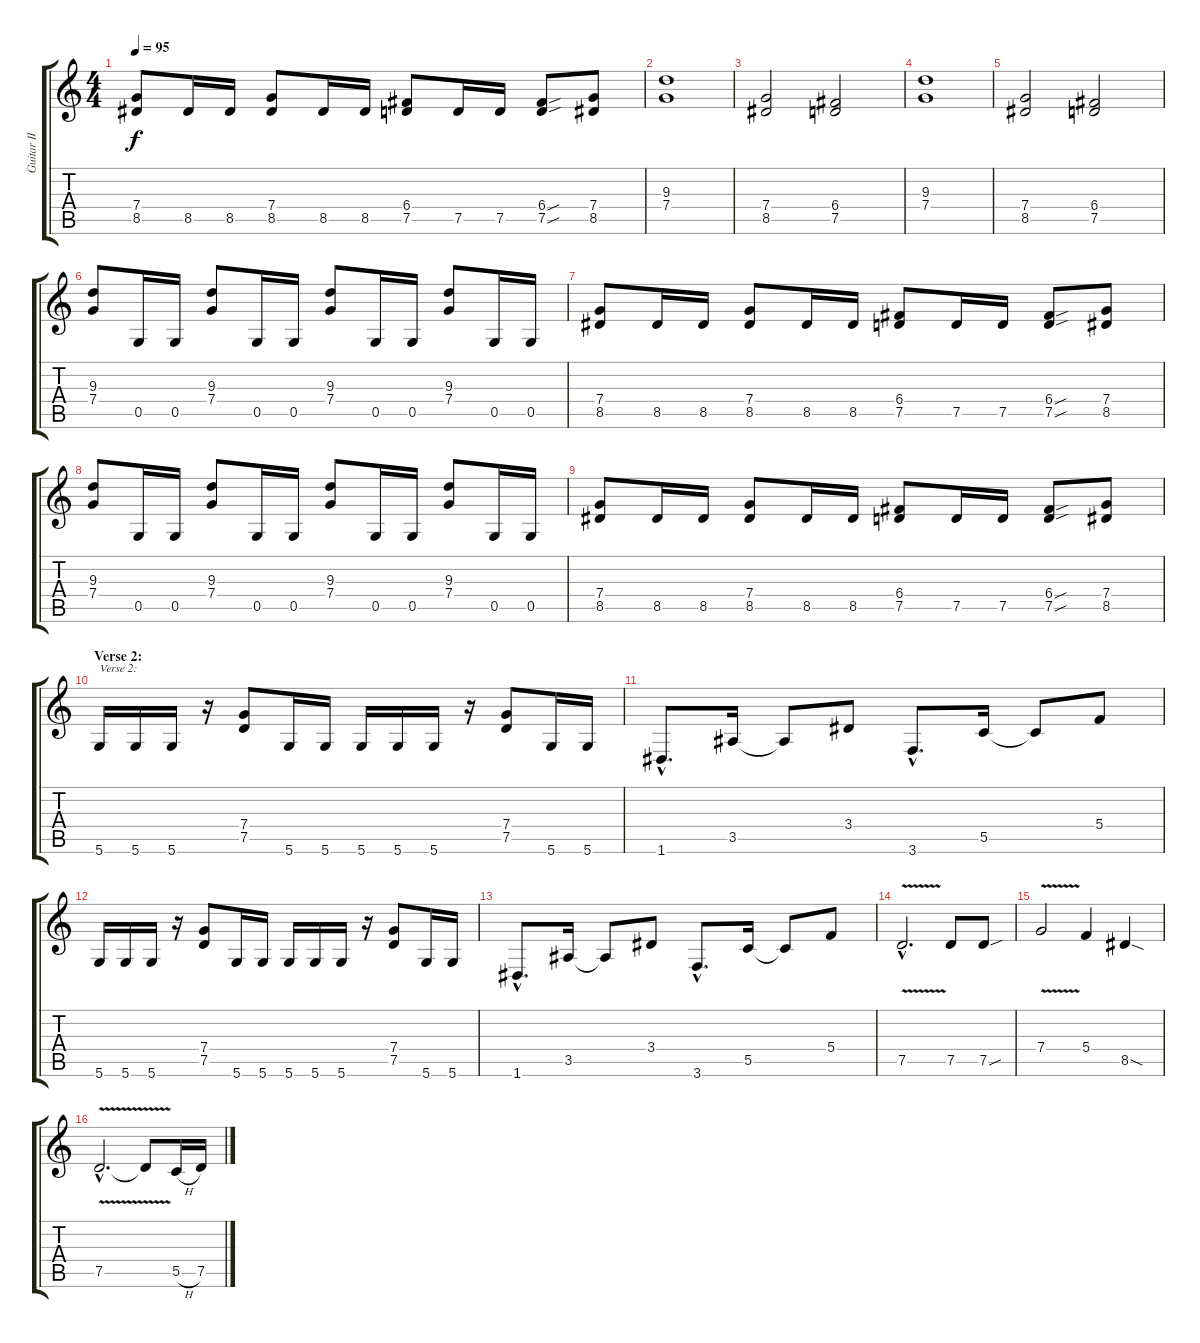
\track ("Guitar II" "Guitar II") {instrument distortionguitar}
\staff {score tabs}
\tuning (D4 A3 F3 C3 G2 D2) {hide}
\ts (4 4)
\tempo 95
\clef g2
\ks c
(7.4 8.5).8{dy f} 8.5.16 8.5.16 (7.4 8.5).8 8.5.16 8.5.16 (6.4 7.5).8 7.5.16 7.5.16 (6.4{sou} 7.5{sou}).8 (7.4 8.5).8 |
(9.3 7.4).1 |
(7.4 8.5).2 (6.4 7.5).2 |
(9.3 7.4).1 |
(7.4 8.5).2 (6.4 7.5).2 |
(9.3 7.4).8 0.5.16 0.5.16 (9.3 7.4).8 0.5.16 0.5.16 (9.3 7.4).8 0.5.16 0.5.16 (9.3 7.4).8 0.5.16 0.5.16 |
(7.4 8.5).8 8.5.16 8.5.16 (7.4 8.5).8 8.5.16 8.5.16 (6.4 7.5).8 7.5.16 7.5.16 (6.4{sou} 7.5{sou}).8 (7.4 8.5).8 |
(9.3 7.4).8 0.5.16 0.5.16 (9.3 7.4).8 0.5.16 0.5.16 (9.3 7.4).8 0.5.16 0.5.16 (9.3 7.4).8 0.5.16 0.5.16 |
(7.4 8.5).8 8.5.16 8.5.16 (7.4 8.5).8 8.5.16 8.5.16 (6.4 7.5).8 7.5.16 7.5.16 (6.4{sou} 7.5{sou}).8 (7.4 8.5).8 |
\section ("" "Verse 2:")
5.6.16{txt "Verse 2:"} 5.6.16 5.6.16 r.16 (7.4 7.5).8 5.6.16 5.6.16 5.6.16 5.6.16 5.6.16 r.16 (7.4 7.5).8 5.6.16 5.6.16 |
1.6{hac}.8{d} 3.5.16 3.5{t}.8 3.4.8 3.6{hac}.8{d} 5.5.16 5.5{t}.8 5.4.8 |
5.6.16 5.6.16 5.6.16 r.16 (7.4 7.5).8 5.6.16 5.6.16 5.6.16 5.6.16 5.6.16 r.16 (7.4 7.5).8 5.6.16 5.6.16 |
1.6{hac}.8{d} 3.5.16 3.5{t}.8 3.4.8 3.6{hac}.8{d} 5.5.16 5.5{t}.8 5.4.8 |
7.5{v hac}.2{d} 7.5.8 7.5{sou}.8 |
7.4{v}.2 5.4.4 8.5{sod}.4 |
7.5{v hac}.2{d} 7.5{t}.8 5.5{h}.16 7.5.16
